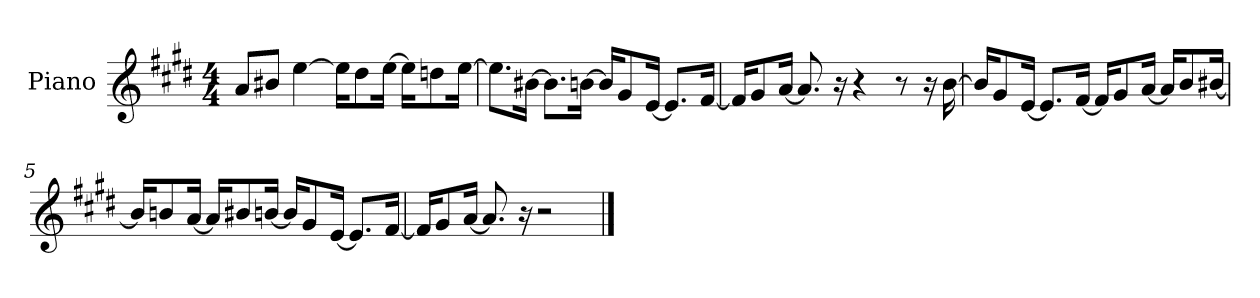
**kern
*part1
*staff1
*I"Piano
*I'P-no
*clefG2
*k[f#c#g#d#]
*M4/4
*MM90
=1
8a/L
8b#X/J
[4ee\
16ee\KL]
8dd#\
[16ee\Jk
16ee\KL]
8ddn\
[16ee\Jk
=2
8.ee\L]
[16b#X\Jk
8.b#\L]
[16bn\Jk
16b/KL]
8g#/
[16e/Jk
8.e/L]
[16f#/Jk
=3
16f#/KL]
8g#/
[16a/Jk
8.a/]
16r
4r
8r
16r
[16b\
!!LO:LB:g=z
=4
16b/KL]
8g#/
[16e/Jk
8.e/L]
[16f#/Jk
16f#/KL]
8g#/
[16a/Jk
16a/KL]
8b/
[16b#X/Jk
=5
16b#/KL]
8bn/
[16a/Jk
16a/KL]
8b#X/
[16bn/Jk
16b/KL]
8g#/
[16e/Jk
8.e/L]
[16f#/Jk
=6
16f#/KL]
8g#/
[16a/Jk
8.a/]
16r
2r
==
*-
